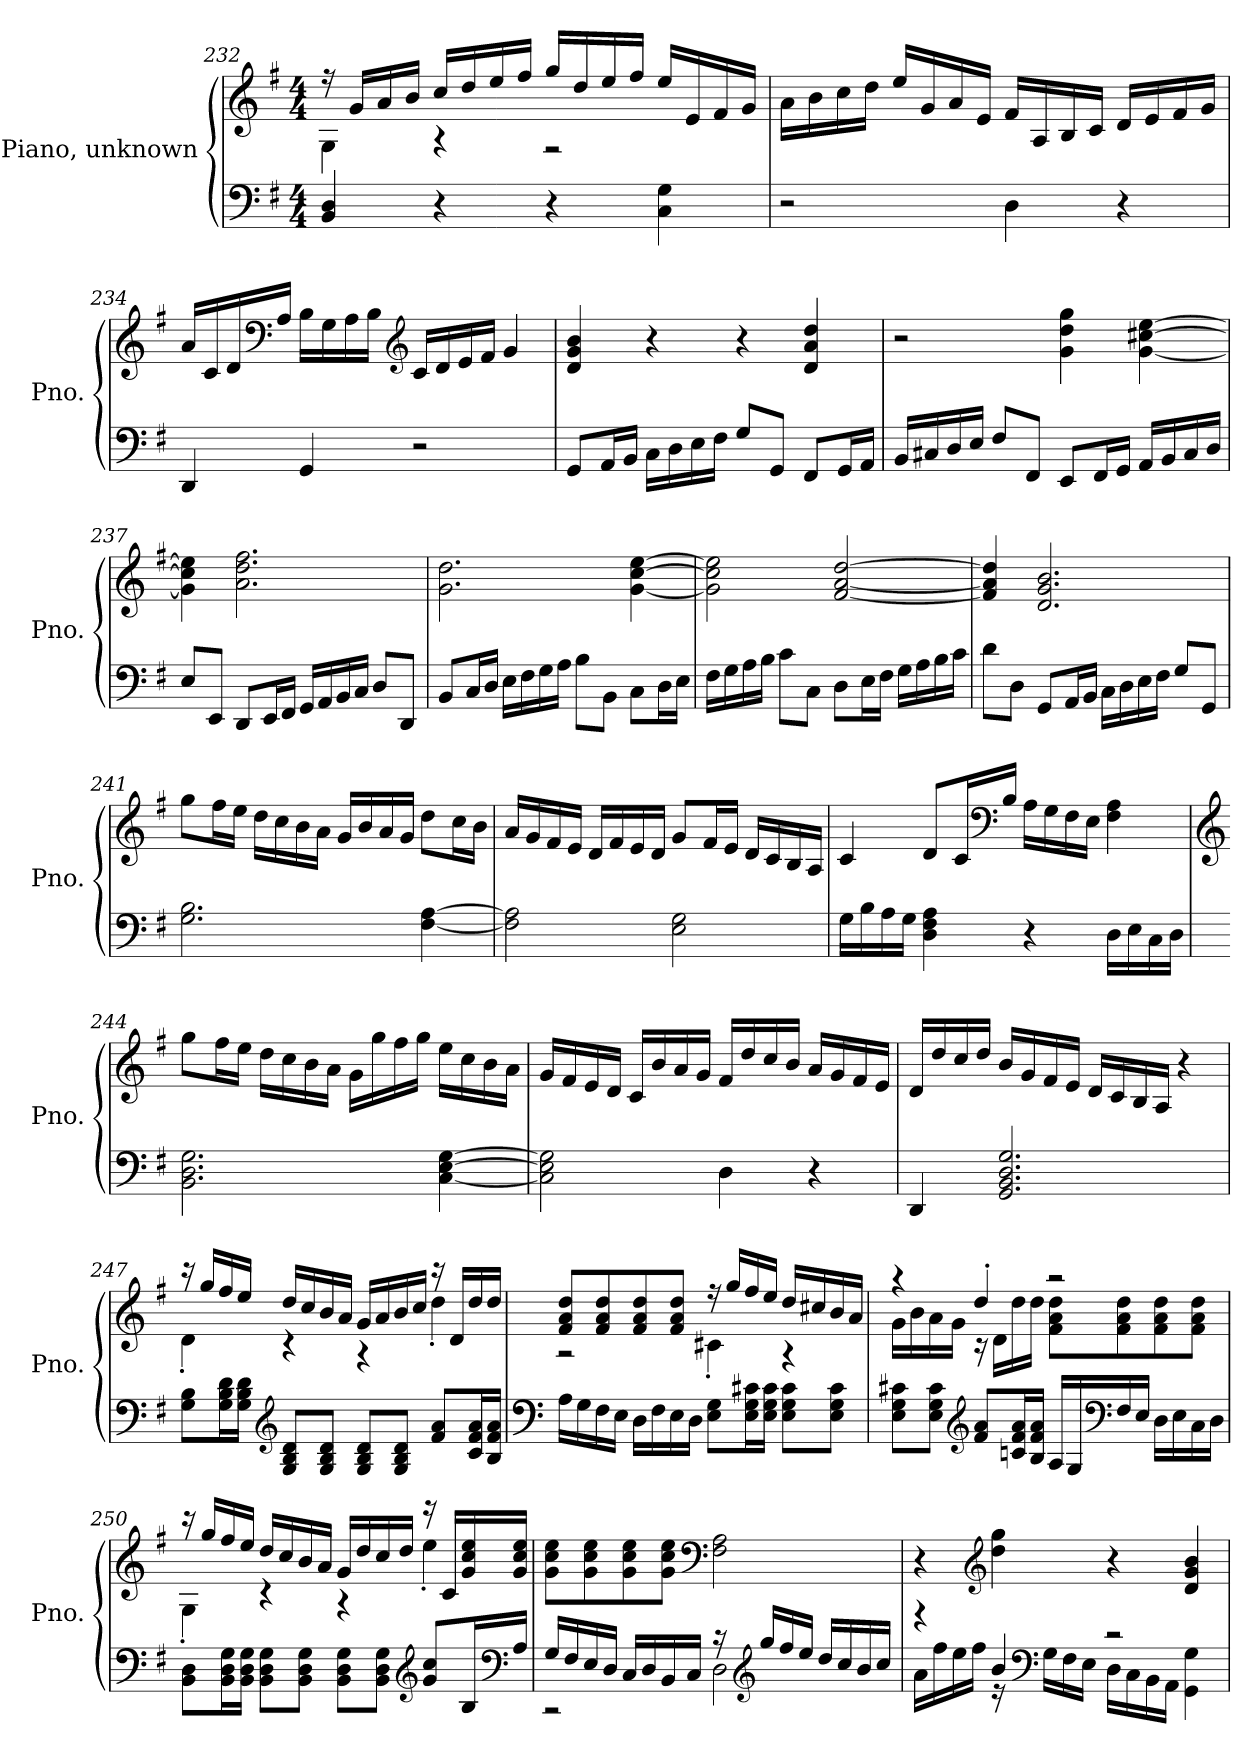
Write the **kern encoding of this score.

**kern	**kern
*part1	*part1
*staff2	*staff1
*I"Piano, unknown	*
*I'Pno.	*
*clefF4	*clefG2
*k[f#]	*k[f#]
*M4/4	*M4/4
=232	=232
*	*^
4BB/ 4D/	16r	4G\
.	16g/LL	.
.	16a/	.
.	16b/JJ	.
4r	16cc/LL	4r
.	16dd/	.
.	16ee/	.
.	16ff#/JJ	.
4r	16gg/LL	2r
.	16dd/	.
.	16ee/	.
.	16ff#/JJ	.
4C\ 4G\	16ee/LL	.
.	16e/	.
.	16f#/	.
.	16g/JJ	.
*	*v	*v
!!LO:LB:g=z
=233	=233
2r	16a\LL
.	16b\
.	16cc\
.	16dd\JJ
.	16ee/LL
.	16g/
.	16a/
.	16e/JJ
4D\	16f#/LL
.	16A/
.	16B/
.	16c/JJ
4r	16d/LL
.	16e/
.	16f#/
.	16g/JJ
=234	=234
4DD/	16a/LL
.	16c/
.	16d/
*	*clefF4
.	16A/JJ
4GG/	16B\LL
.	16G\
.	16A\
.	16B\JJ
*	*clefG2
2r	16c/LL
.	16d/
.	16e/
.	16f#/JJ
.	4g/
=235	=235
8GG/L	4d/ 4g/ 4b/
16AA/L	.
16BB/JJ	.
16C\LL	4r
16D\	.
16E\	.
16F#\JJ	.
8G/L	4r
8GG/J	.
8FF#/L	4d/ 4a/ 4dd/
16GG/L	.
16AA/JJ	.
!!LO:PB:g=z
=236	=236
16BB/LL	2r
16C#X/	.
16D/	.
16E/JJ	.
8F#/L	.
8FF#/J	.
8EE/L	4g\ 4dd\ 4gg\
16FF#/L	.
16GG/JJ	.
16AA/LL	[4g\ [4cc#X\ [4ee\
16BB/	.
16C#/	.
16D/JJ	.
=237	=237
8E/L	4g\] 4cc#\] 4ee\]
8EE/J	.
8DD/L	2.a\ 2.dd\ 2.ff#\
16EE/L	.
16FF#/JJ	.
16GG/LL	.
16AA/	.
16BB/	.
16C/JJ	.
8D/L	.
8DD/J	.
=238	=238
8BB/L	2.g\ 2.dd\
16C/L	.
16D/JJ	.
16E\LL	.
16F#\	.
16G\	.
16A\JJ	.
8B\L	.
8BB\J	.
8C\L	[4g\ [4cc\ [4ee\
16D\L	.
16E\JJ	.
!!LO:LB:g=z
=239	=239
16F#\LL	2g\] 2cc\] 2ee\]
16G\	.
16A\	.
16B\JJ	.
8c\L	.
8C\J	.
8D\L	[2f#/ [2a/ [2dd/
16E\L	.
16F#\JJ	.
16G\LL	.
16A\	.
16B\	.
16c\JJ	.
=240	=240
8d\L	4f#/] 4a/] 4dd/]
8D\J	.
8GG/L	2.d/ 2.g/ 2.b/
16AA/L	.
16BB/JJ	.
16C\LL	.
16D\	.
16E\	.
16F#\JJ	.
8G/L	.
8GG/J	.
=241	=241
2.G\ 2.B\	8gg\L
.	16ff#\L
.	16ee\JJ
.	16dd\LL
.	16cc\
.	16b\
.	16a\JJ
.	16g/LL
.	16b/
.	16a/
.	16g/JJ
[4F#\ [4A\	8dd\L
.	16cc\L
.	16b\JJ
!!LO:LB:g=z
=242	=242
2F#\] 2A\]	16a/LL
.	16g/
.	16f#/
.	16e/JJ
.	16d/LL
.	16f#/
.	16e/
.	16d/JJ
2E\ 2G\	8g/L
.	16f#/L
.	16e/JJ
.	16d/LL
.	16c/
.	16B/
.	16A/JJ
=243	=243
16G\LL	4c/
16B\	.
16A\	.
16G\JJ	.
4D\ 4F#\ 4A\	8d/L
.	16c/L
*	*clefF4
.	16B/JJ
4r	16A\LL
.	16G\
.	16F#\
.	16E\JJ
16D\LL	4F#\ 4A\
16E\	.
16C\	.
16D\JJ	.
!!LO:LB:g=z
=244	=244
*	*clefG2
2.BB\ 2.D\ 2.G\	8gg\L
.	16ff#\L
.	16ee\JJ
.	16dd\LL
.	16cc\
.	16b\
.	16a\JJ
.	16g\LL
.	16gg\
.	16ff#\
.	16gg\JJ
[4C\ [4E\ [4G\	16ee\LL
.	16cc\
.	16b\
.	16a\JJ
=245	=245
2C\] 2E\] 2G\]	16g/LL
.	16f#/
.	16e/
.	16d/JJ
.	16c/LL
.	16b/
.	16a/
.	16g/JJ
4D\	16f#/LL
.	16dd/
.	16cc/
.	16b/JJ
4r	16a/LL
.	16g/
.	16f#/
.	16e/JJ
=246	=246
4DD/	16d/LL
.	16dd/
.	16cc/
.	16dd/JJ
2.GG/ 2.BB/ 2.D/ 2.G/	16b/LL
.	16g/
.	16f#/
.	16e/JJ
.	16d/LL
.	16c/
.	16B/
.	16A/JJ
.	4r
!!LO:LB:g=z
=247	=247
*	*^
8G\ 8B\L	16r	4d'\
.	16gg/LL	.
16G\ 16B\ 16d\L	16ff#/	.
16G\ 16B\ 16d\JJ	16ee/JJ	.
*clefG2	*	*
8G/ 8B/ 8d/L	16dd/LL	4r
.	16cc/	.
8G/ 8B/ 8d/J	16b/	.
.	16a/JJ	.
8G/ 8B/ 8d/L	16g/LL	4r
.	16a/	.
8G/ 8B/ 8d/J	16b/	.
.	16cc/JJ	.
8f#/ 8a/L	16r	4dd'\
.	16d/LL	.
16c/ 16f#/ 16a/L	16dd/	.
16B/ 16f#/ 16a/JJ	16dd/JJ	.
=248	=248	=248
*clefF4	*	*
16A\LL	8f#/ 8a/ 8dd/L	2r
16G\	.	.
16F#\	8f#/ 8a/ 8dd/	.
16E\JJ	.	.
16D\LL	8f#/ 8a/ 8dd/	.
16F#\	.	.
16E\	8f#/ 8a/ 8dd/J	.
16D\JJ	.	.
8E\ 8G\L	16r	4c#X'\
.	16gg/LL	.
16E\ 16G\ 16c#X\L	16ff#/	.
16E\ 16G\ 16c#\JJ	16ee/JJ	.
8E\ 8G\ 8c#\L	16dd/LL	4r
.	16cc#X/	.
8E\ 8G\ 8c#\J	16b/	.
.	16a/JJ	.
!!LO:LB:g=z	!!
=249	=249	=249
8E\ 8G\ 8c#X\L	4r	16g\LL
.	.	16b\
8E\ 8G\ 8c#\J	.	16a\
.	.	16g\JJ
*clefG2	*	*
8f#/ 8a/L	4dd'/	16r
.	.	16d\LL
16cn/ 16f#/ 16a/L	.	16dd\
16B/ 16f#/ 16a/JJ	.	16dd\JJ
16A/LL	2r	8f#\ 8a\ 8dd\L
16G/	.	.
*clefF4	*	*
16F#/	.	8f#\ 8a\ 8dd\
16E/JJ	.	.
16D\LL	.	8f#\ 8a\ 8dd\
16E\	.	.
16C\	.	8f#\ 8a\ 8dd\J
16D\JJ	.	.
=250	=250	=250
8BB\ 8D\L	16r	4G'\
.	16gg/LL	.
16BB\ 16D\ 16G\L	16ff#/	.
16BB\ 16D\ 16G\JJ	16ee/JJ	.
8BB\ 8D\ 8G\L	16dd/LL	4r
.	16cc/	.
8BB\ 8D\ 8G\J	16b/	.
.	16a/JJ	.
8BB\ 8D\ 8G\L	16g/LL	4r
.	16dd/	.
8BB\ 8D\ 8G\J	16cc/	.
.	16dd/JJ	.
*clefG2	*	*
8g/ 8cc/L	16r	4ee'\
.	16c/LL	.
16B/L	16g/ 16cc/ 16ee/	.
*clefF4	*	*
16A/JJ	16g/ 16cc/ 16ee/JJ	.
*	*v	*v
!!LO:PB:g=z
=251	=251
*^	*
16G/LL	2r	8g\ 8cc\ 8ee\L
16F#/	.	.
16E/	.	8g\ 8cc\ 8ee\
16D/JJ	.	.
16C/LL	.	8g\ 8cc\ 8ee\
16D/	.	.
16BB/	.	8g\ 8cc\ 8ee\J
16C/JJ	.	.
*	*	*clefF4
16r	2D\	2F#\ 2A\
*clefG2	*	*
16gg/LL	.	.
16ff#/	.	.
16ee/JJ	.	.
16dd/LL	.	.
16cc/	.	.
16b/	.	.
16cc/JJ	.	.
=252	=252	=252
4r	16a\LL	4r
.	16ff#\	.
.	16ee\	.
.	16ff#\JJ	.
*	*	*clefG2
4b/	16r	4dd\ 4gg\
*clefF4	*	*
.	16G\LL	.
.	16F#\	.
.	16E\JJ	.
2r	16D\LL	4r
.	16C\	.
.	16BB\	.
.	16AA\JJ	.
.	4GG\ 4G\	4d/ 4g/ 4b/
*v	*v	*
=	=
*-	*-
